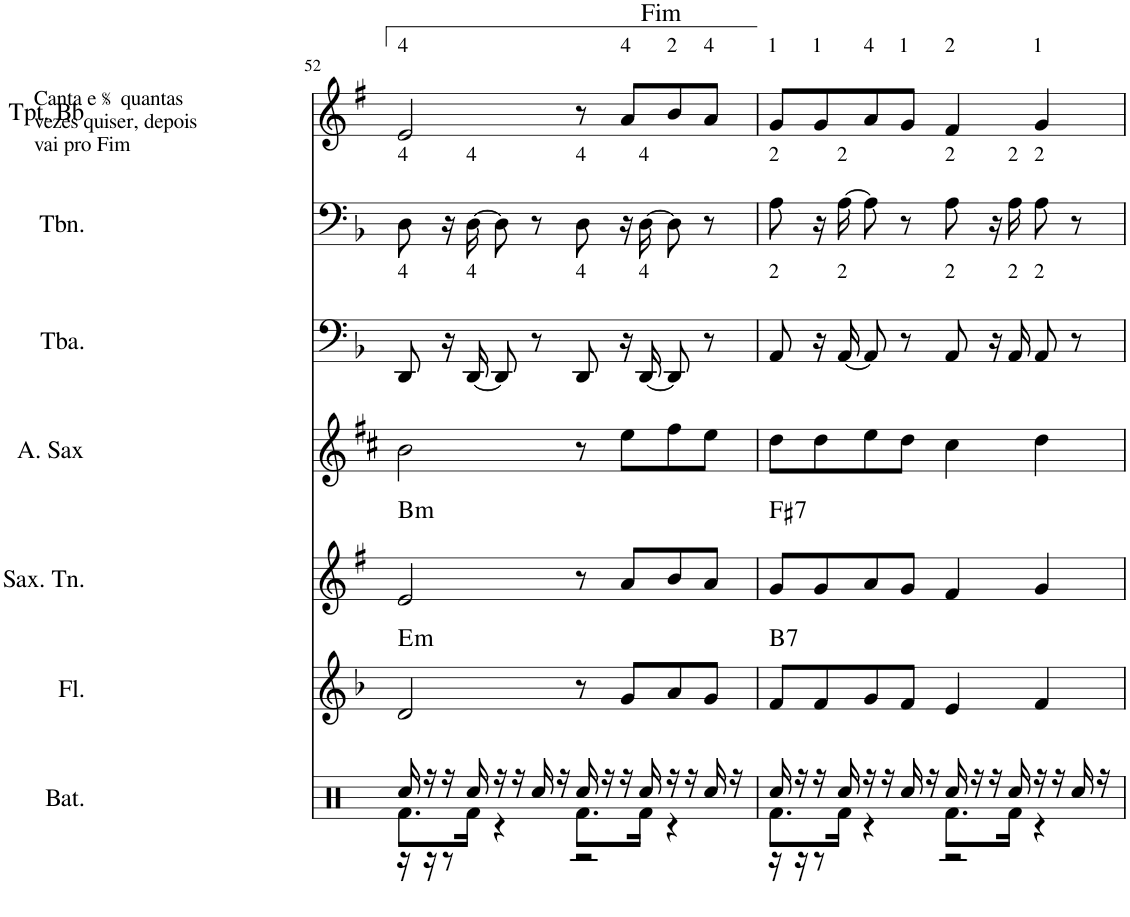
**kern	**kern	**kern	**harte	**kern	**harte	**kern	**kern	**kern
*part7	*part6	*part5	*part5	*part4	*part4	*part3	*part2	*part1
*staff7	*staff6	*staff5	*	*staff4	*	*staff3	*staff2	*staff1
*I"Bateria	*I"Flauta Transversal	*I"Saxofone Tenor	*	*I"Saxofone Alto	*	*I"Tuba	*I"Trombone	*I"Trompete Bb
*I'Bat.	*I'Fl.	*I'Sax. Tn.	*	*	*	*I'Tba.	*I'Tbn.	*I'Tpt. Bb
!!LO:PB:g=z
*clefX	*clefG2	*clefG2	*	*clefG2	*	*clefF4	*clefF4	*clefG2
*	*	*Trd8c14	*	*Trd5c9	*	*	*	*Trd1c2
*k[]	*k[b-]	*k[f#]	*	*k[f#c#]	*	*k[b-]	*k[b-]	*k[f#]
*M4/4	*M4/4	*M4/4	*	*M4/4	*	*M4/4	*M4/4	*M4/4
=52	=52	=52	=52	=52	=52	=52	=52	=52
*^	*	*	*	*	*	*	*	*
*	*^	*	*	*	*	*	*	*	*
!	!	!	!	!	!	!	!	!	!	!LO:TX:a:t=Canta e
!	!	!	!	!	!	!	!	!	!	!LO:TX:a:t=quantas
!	!	!	!	!	!	!	!	!	!	!LO:TX:a:t=vezes quiser, depois
!	!	!	!	!	!	!	!	!	!	!LO:TX:a:t=vai pro Fim
!	!	!	!	!	!	!	!	!	!	!LO:TX:a:t=4
!	!	!	!	!	!	!	!	!	!LO:TX:a:t=4	!
!	!	!	!	!	!LO:H:kt=m	!	!LO:H:kt=m	!LO:TX:a:t=4	!	!
16Rcc/	8.Rf\L	16r	2d/	2e/	E:min	2b\	B:min	8DD/	8D\	2e/
16r	.	16r	.	.	.	.	.	.	.	.
16r	.	8r	.	.	.	.	.	16r	16r	.
!	!	!	!	!	!	!	!	!	!LO:TX:a:t=4	!
!	!	!	!	!	!	!	!	!LO:TX:a:t=4	!	!
16Rcc/	16Rf\Jk	.	.	.	.	.	.	[16DD/	[16D\	.
16r	4r	4ryy	.	.	.	.	.	8DD/]	8D\]	.
16r	.	.	.	.	.	.	.	.	.	.
16Rcc/	.	.	.	.	.	.	.	8r	8r	.
16r	.	.	.	.	.	.	.	.	.	.
!	!	!	!	!	!	!	!	!	!LO:TX:a:t=4	!
!	!	!	!	!	!	!	!	!LO:TX:a:t=4	!	!
16Rcc/	8.Rf\L	2r	8r	8r	.	8r	.	8DD/	8D\	8r
16r	.	.	.	.	.	.	.	.	.	.
!	!	!	!	!	!	!	!	!	!	!LO:TX:a:t=4
16r	.	.	8g/L	8a/L	.	8ee\L	.	16r	16r	8a/L
!	!	!	!	!	!	!	!	!	!LO:TX:a:t=4	!
!	!	!	!	!	!	!	!	!LO:TX:a:t=4	!	!
16Rcc/	16Rf\Jk	.	.	.	.	.	.	[16DD/	[16D\	.
!	!	!	!	!	!	!	!	!	!	!LO:TX:a:t=2
16r	4r	.	8a/	8b/	.	8ff#\	.	8DD/]	8D\]	8b/
16r	.	.	.	.	.	.	.	.	.	.
!	!	!	!	!	!	!	!	!	!	!LO:TX:a:t=4
16Rcc/	.	.	8g/J	8a/J	.	8ee\J	.	8r	8r	8a/J
16r	.	.	.	.	.	.	.	.	.	.
!	!	!	!	!	!	!	!	!	!	!LO:TX:a:t=Fim
=53	=53	=53	=53	=53	=53	=53	=53	=53	=53	=53
!	!	!	!	!	!	!	!	!	!	!LO:TX:a:t=1
!	!	!	!	!	!	!	!	!	!LO:TX:a:t=2	!
!	!	!	!	!	!LO:H:kt=7	!	!LO:H:kt=7	!LO:TX:a:t=2	!	!
16Rcc/	8.Rf\L	16r	8f/L	8g/L	B:7	8dd\L	F#:7	8AA/	8A\	8g/L
16r	.	16r	.	.	.	.	.	.	.	.
!	!	!	!	!	!	!	!	!	!	!LO:TX:a:t=1
16r	.	8r	8f/	8g/	.	8dd\	.	16r	16r	8g/
!	!	!	!	!	!	!	!	!	!LO:TX:a:t=2	!
!	!	!	!	!	!	!	!	!LO:TX:a:t=2	!	!
16Rcc/	16Rf\Jk	.	.	.	.	.	.	[16AA/	[16A\	.
!	!	!	!	!	!	!	!	!	!	!LO:TX:a:t=4
16r	4r	4ryy	8g/	8a/	.	8ee\	.	8AA/]	8A\]	8a/
16r	.	.	.	.	.	.	.	.	.	.
!	!	!	!	!	!	!	!	!	!	!LO:TX:a:t=1
16Rcc/	.	.	8f/J	8g/J	.	8dd\J	.	8r	8r	8g/J
16r	.	.	.	.	.	.	.	.	.	.
!	!	!	!	!	!	!	!	!	!	!LO:TX:a:t=2
!	!	!	!	!	!	!	!	!	!LO:TX:a:t=2	!
!	!	!	!	!	!	!	!	!LO:TX:a:t=2	!	!
16Rcc/	8.Rf\L	2r	4e/	4f#/	.	4cc#\	.	8AA/	8A\	4f#/
16r	.	.	.	.	.	.	.	.	.	.
16r	.	.	.	.	.	.	.	16r	16r	.
!	!	!	!	!	!	!	!	!	!LO:TX:a:t=2	!
!	!	!	!	!	!	!	!	!LO:TX:a:t=2	!	!
16Rcc/	16Rf\Jk	.	.	.	.	.	.	16AA/	16A\	.
!	!	!	!	!	!	!	!	!	!	!LO:TX:a:t=1
!	!	!	!	!	!	!	!	!	!LO:TX:a:t=2	!
!	!	!	!	!	!	!	!	!LO:TX:a:t=2	!	!
16r	4r	.	4f/	4g/	.	4dd\	.	8AA/	8A\	4g/
16r	.	.	.	.	.	.	.	.	.	.
16Rcc/	.	.	.	.	.	.	.	8r	8r	.
16r	.	.	.	.	.	.	.	.	.	.
*v	*v	*v	*	*	*	*	*	*	*	*
=	=	=	=	=	=	=	=	=
*-	*-	*-	*-	*-	*-	*-	*-	*-
